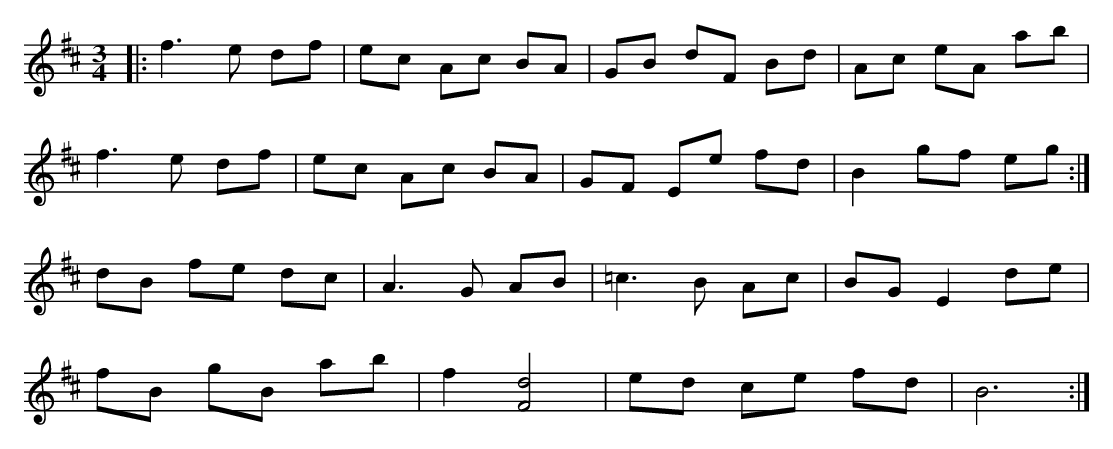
X:1
M:3/4
K:Bmin
|:f3 e df|ec Ac BA|GB dF Bd|Ac eA ab|
f3 e df|ec Ac BA|GF Ee fd|B2 gf eg:|
dB fe dc|A3 G AB|=c3 B Ac|BG E2 de|
fB gB ab|f2[f,4d4]|ed ce fd|B6:|
